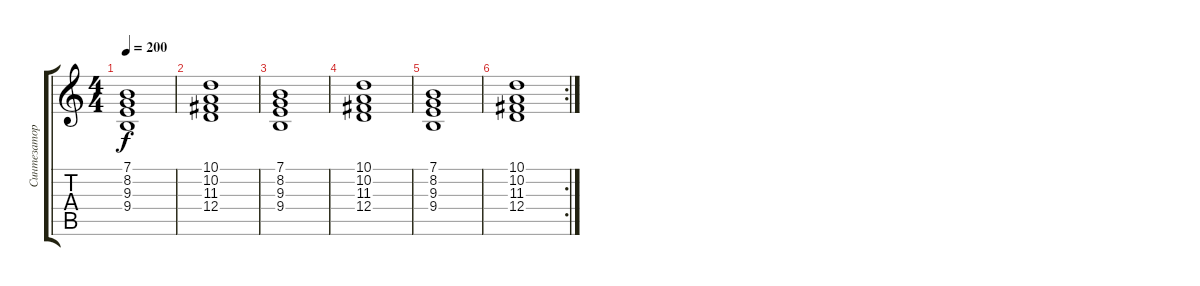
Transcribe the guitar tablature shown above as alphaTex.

\track ("Синтезатор" "Синтезатор") {instrument stringensemble1}
\staff {score tabs}
\tuning (E4 B3 G3 D3 A2 E2) {hide}
\ts (4 4)
\tempo 200
\clef g2
\ks c
(7.1 8.2 9.3 9.4).1{dy f} |
(10.1 10.2 11.3 12.4).1 |
(7.1 8.2 9.3 9.4).1 |
(10.1 10.2 11.3 12.4).1 |
(7.1 8.2 9.3 9.4).1 |
\rc 2
(10.1 10.2 11.3 12.4).1
